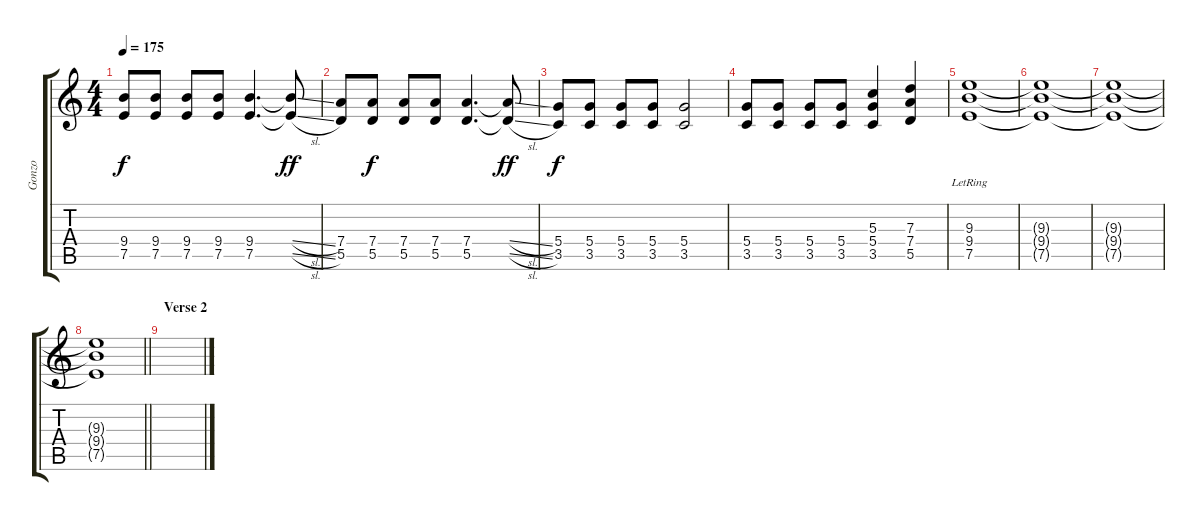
\track ("Gonzo" "Gonzo") {instrument distortionguitar}
\staff {score tabs}
\tuning (E4 B3 G3 D3 A2 E2) {hide}
\ts (4 4)
\tempo 175
\clef g2
\ks c
(9.4 7.5).8{dy f} (9.4 7.5).8 (9.4 7.5).8 (9.4 7.5).8 (9.4 7.5).4{d} (9.4{sl t} 7.5{sl t}).8{dy ff} |
(7.4 5.5).8 (7.4 5.5).8{dy f} (7.4 5.5).8 (7.4 5.5).8 (7.4 5.5).4{d} (7.4{sl t} 5.5{sl t}).8{dy ff} |
(5.4 3.5).8{dy f} (5.4 3.5).8 (5.4 3.5).8 (5.4 3.5).8 (5.4 3.5).2 |
(5.4 3.5).8 (5.4 3.5).8 (5.4 3.5).8 (5.4 3.5).8 (5.3 5.4 3.5).4 (7.3 7.4 5.5).4 |
(9.3{lr} 9.4{lr} 7.5{lr}).1 |
(9.3{t} 9.4{t} 7.5{t}).1{volume 4} |
(9.3{t} 9.4{t} 7.5{t}).1 |
\barLineRight lightlight
(9.3{t} 9.4{t} 7.5{t}).1 |
\section ("" "Verse 2")
